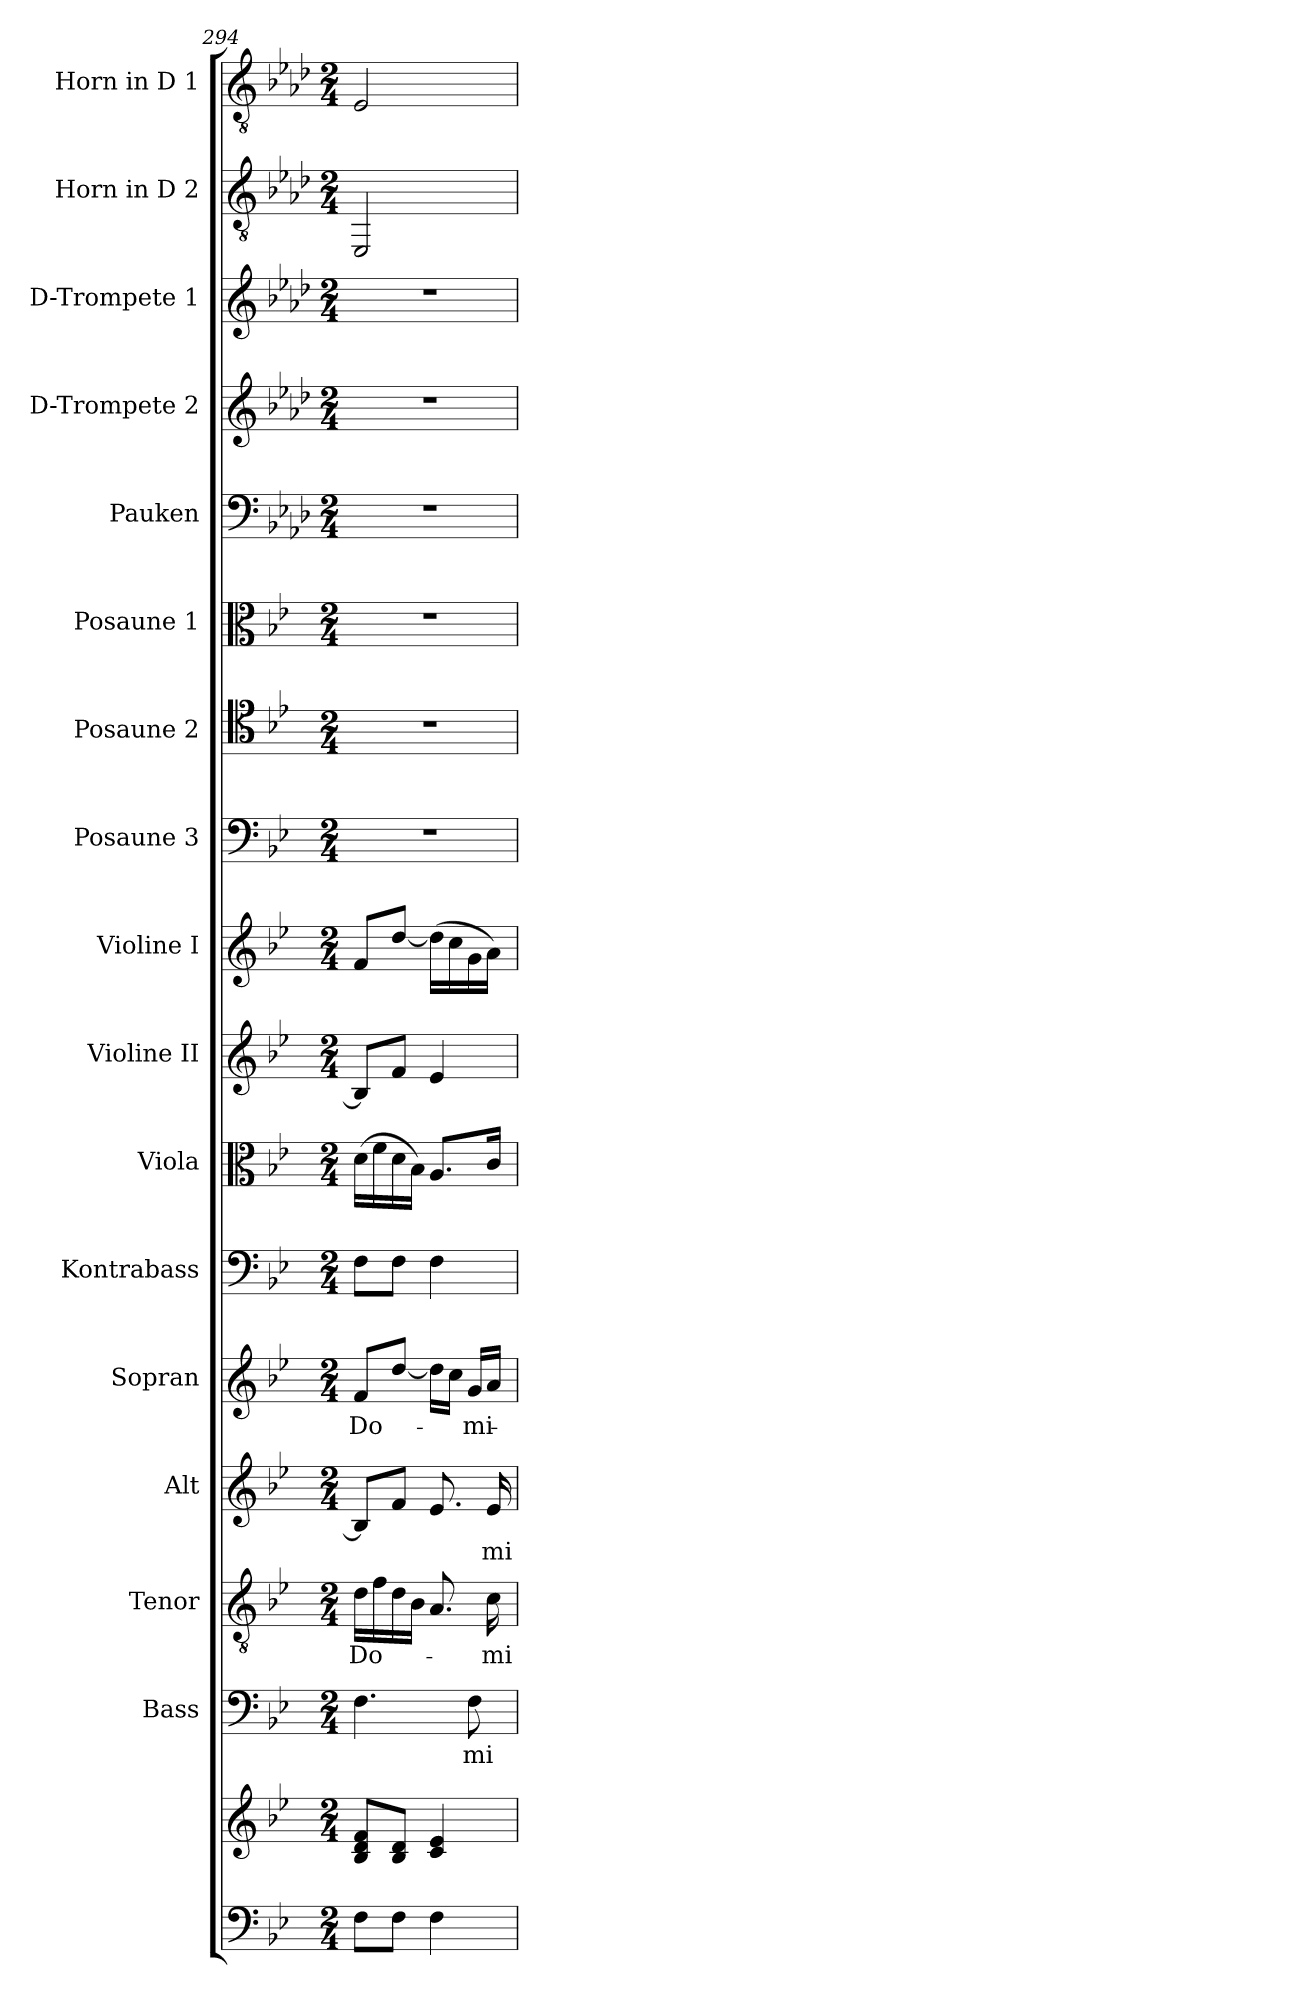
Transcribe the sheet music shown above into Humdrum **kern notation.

**kern	**kern	**kern	**text	**kern	**text	**kern	**text	**kern	**text	**kern	**kern	**kern	**kern	**kern	**kern	**kern	**kern	**kern	**kern	**kern	**kern
*part17	*part17	*part16	*part16	*part15	*part15	*part14	*part14	*part13	*part13	*part12	*part11	*part10	*part9	*part8	*part7	*part6	*part5	*part4	*part3	*part2	*part1
*staff18	*staff17	*staff16	*staff16	*staff15	*staff15	*staff14	*staff14	*staff13	*staff13	*staff12	*staff11	*staff10	*staff9	*staff8	*staff7	*staff6	*staff5	*staff4	*staff3	*staff2	*staff1
*	*	*I"Bass	*	*I"Tenor	*	*I"Alt	*	*I"Sopran	*	*I"Kontrabass	*I"Viola	*I"Violine II	*I"Violine I	*I"Posaune 3	*I"Posaune 2	*I"Posaune 1	*I"Pauken	*I"D-Trompete 2	*I"D-Trompete 1	*I"Horn in D 2	*I"Horn in D 1
*	*	*I'B.	*	*I'T.	*	*I'A.	*	*I'S.	*	*I'Kb.	*I'Vla.	*I'Vl. II	*I'Vl. I	*I'Pos. 3	*I'Pos. 2	*I'Pos. 1	*I'Pk.	*I'D Trp. 2	*I'D Trp. 1	*I'Hrn. 2	*I'Hrn. 1
!!LO:PB:g=z
*clefF4	*clefG2	*clefF4	*	*clefGv2	*	*clefG2	*	*clefG2	*	*clefF4	*clefC3	*clefG2	*clefG2	*clefF4	*clefC4	*clefC3	*clefF4	*clefG2	*clefG2	*clefGv2	*clefGv2
*	*	*	*	*	*	*	*	*	*	*ITrd7c12	*	*	*	*	*	*	*ITrd-1c-2	*ITrd-1c-2	*ITrd-1c-2	*ITrd-1c-2	*ITrd-1c-2
*k[b-e-]	*k[b-e-]	*k[b-e-]	*	*k[b-e-]	*	*k[b-e-]	*	*k[b-e-]	*	*k[b-e-]	*k[b-e-]	*k[b-e-]	*k[b-e-]	*k[b-e-]	*k[b-e-]	*k[b-e-]	*k[b-e-]	*k[b-e-]	*k[b-e-]	*k[b-e-]	*k[b-e-]
*B-:	*B-:	*B-:	*	*B-:	*	*B-:	*	*B-:	*	*B-:	*B-:	*B-:	*B-:	*B-:	*B-:	*B-:	*B-:	*B-:	*B-:	*B-:	*B-:
*M2/4	*M2/4	*M2/4	*	*M2/4	*	*M2/4	*	*M2/4	*	*M2/4	*M2/4	*M2/4	*M2/4	*M2/4	*M2/4	*M2/4	*M2/4	*M2/4	*M2/4	*M2/4	*M2/4
=294	=294	=294	=294	=294	=294	=294	=294	=294	=294	=294	=294	=294	=294	=294	=294	=294	=294	=294	=294	=294	=294
!	!	!	!	!	!LO:LY:b	!	!	!	!LO:LY:b	!	!	!	!	!	!	!	!	!	!	!	!
8F\L	8B-/ 8d/ 8f/L	4.F\	.	16d\LL	Do-	8B-/L]	.	8f/L	Do-	8FF\L	(>16d\LL	8B-/L]	8f/L	2r	2r	2r	2r	2r	2r	2FF/	2F/
.	.	.	.	16f\	.	.	.	.	.	.	16f\	.	.	.	.	.	.	.	.	.	.
8F\J	8B-/ 8d/J	.	.	16d\	.	8f/J	.	[8dd/J	.	8FF\J	16d\	8f/J	[8dd/J	.	.	.	.	.	.	.	.
.	.	.	.	16B-\JJ	.	.	.	.	.	.	16B-\JJ)	.	.	.	.	.	.	.	.	.	.
4F\	4c/ 4e-/	.	.	8.A/	.	8.e-/	.	16dd\LL]	.	4FF\	8.A/L	4e-/	(>16dd\LL]	.	.	.	.	.	.	.	.
.	.	.	.	.	.	.	.	16cc\JJ	.	.	.	.	16cc\	.	.	.	.	.	.	.	.
!	!	!	!LO:LY:b	!	!	!	!	!	!LO:LY:b	!	!	!	!	!	!	!	!	!	!	!	!
.	.	8F\	-mi-	.	.	.	.	16g/LL	-mi-	.	.	.	16g\	.	.	.	.	.	.	.	.
!	!	!	!	!	!LO:LY:b	!	!LO:LY:b	!	!	!	!	!	!	!	!	!	!	!	!	!	!
.	.	.	.	16c\	-mi-	16e-/	-mi-	16a/JJ	.	.	16c/Jk	.	16a\JJ)	.	.	.	.	.	.	.	.
=	=	=	=	=	=	=	=	=	=	=	=	=	=	=	=	=	=	=	=	=	=
*-	*-	*-	*-	*-	*-	*-	*-	*-	*-	*-	*-	*-	*-	*-	*-	*-	*-	*-	*-	*-	*-
